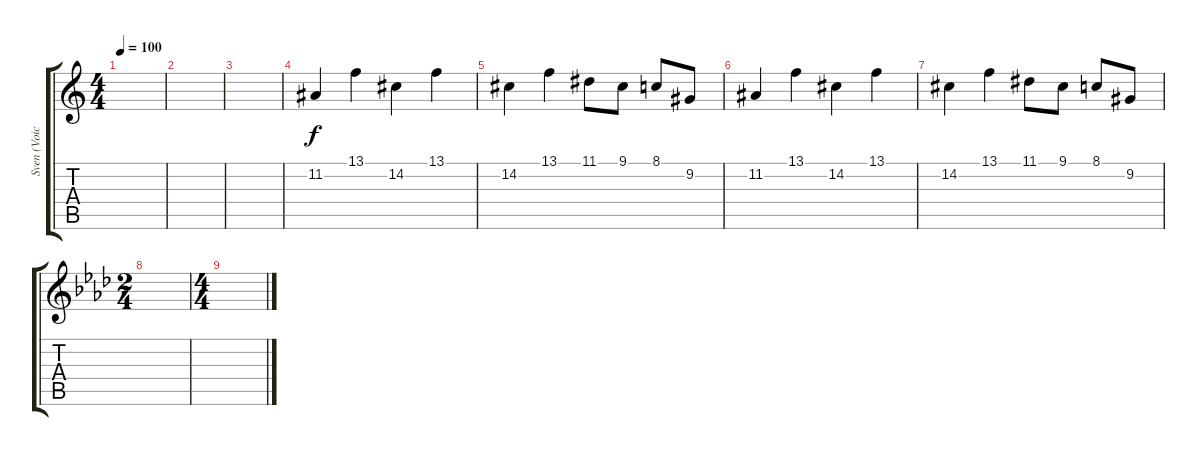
\track ("Sven (Voice)" "Sven (Voic") {instrument lead2sawtooth}
\staff {score tabs}
\tuning (E4 B3 G3 D3 A2 E2) {hide}
\ts (4 4)
\tempo 100
\clef g2
\ks c
|
|
|
11.2.4 13.1.4 14.2.4 13.1.4 |
14.2.4 13.1.4 11.1.8 9.1.8 8.1.8 9.2.8 |
11.2.4 13.1.4 14.2.4 13.1.4 |
14.2.4 13.1.4 11.1.8 9.1.8 8.1.8 9.2.8 |
\ts (2 4)
\ks ab
|
\ts (4 4)
